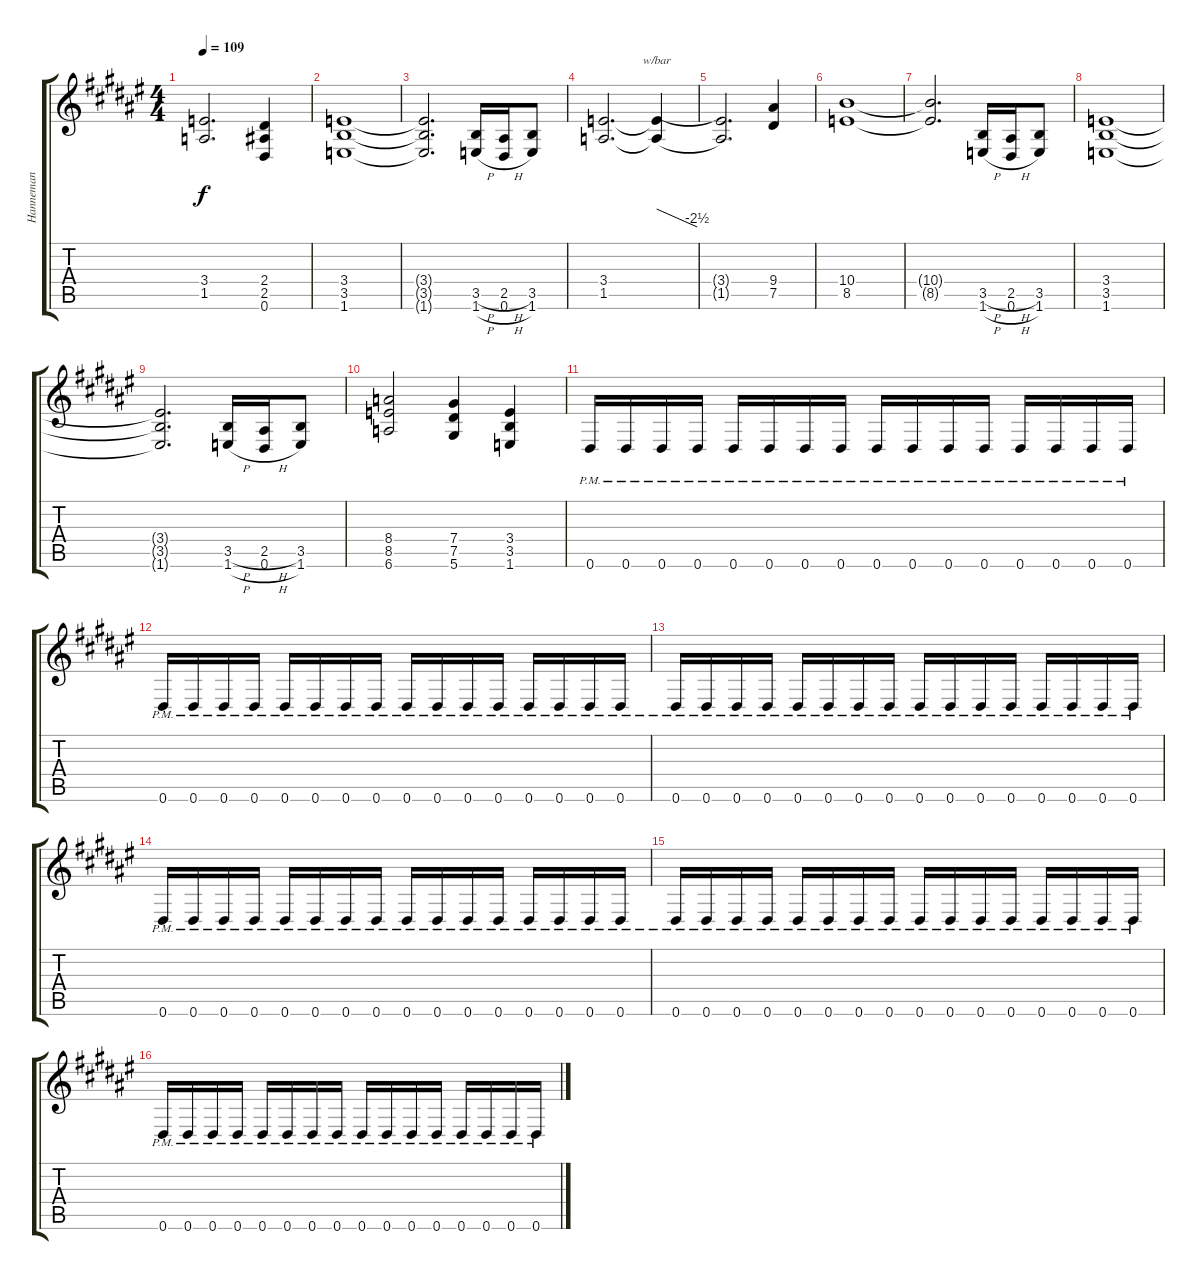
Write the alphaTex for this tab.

\track ("Hanneman" "Hanneman") {instrument distortionguitar}
\staff {score tabs}
\tuning (Eb4 Bb3 Gb3 Db3 Ab2 Eb2) {hide}
\ts (4 4)
\tempo 109
\clef g2
\ks f#
(3.4{t} 1.5{t}).2{d dy f} (2.4 2.5 0.6).4 |
(3.4 3.5 1.6).1 |
(3.4{t} 3.5{t} 1.6{t}).2{d} (3.5{h} 1.6{h}).16 (2.5{h} 0.6{h}).16 (3.5 1.6).8 |
(3.4 1.5).2{d} (3.4{t} 1.5{t}).4{tbe (dive default 0 0 60 -10)} |
(3.4{t} 1.5{t}).2{d} (9.4 7.5).4 |
(10.4 8.5).1 |
(10.4{t} 8.5{t}).2{d} (3.5{h} 1.6{h}).16 (2.5{h} 0.6{h}).16 (3.5 1.6).8 |
(3.4 3.5 1.6).1 |
(3.4{t} 3.5{t} 1.6{t}).2{d} (3.5{h} 1.6{h}).16 (2.5{h} 0.6{h}).16 (3.5 1.6).8 |
(8.4 8.5 6.6).2 (7.4 7.5 5.6).4 (3.4 3.5 1.6).4 |
0.6{pm}.16 0.6{pm}.16 0.6{pm}.16 0.6{pm}.16 0.6{pm}.16 0.6{pm}.16 0.6{pm}.16 0.6{pm}.16 0.6{pm}.16 0.6{pm}.16 0.6{pm}.16 0.6{pm}.16 0.6{pm}.16 0.6{pm}.16 0.6{pm}.16 0.6{pm}.16 |
0.6{pm}.16 0.6{pm}.16 0.6{pm}.16 0.6{pm}.16 0.6{pm}.16 0.6{pm}.16 0.6{pm}.16 0.6{pm}.16 0.6{pm}.16 0.6{pm}.16 0.6{pm}.16 0.6{pm}.16 0.6{pm}.16 0.6{pm}.16 0.6{pm}.16 0.6{pm}.16 |
0.6{pm}.16 0.6{pm}.16 0.6{pm}.16 0.6{pm}.16 0.6{pm}.16 0.6{pm}.16 0.6{pm}.16 0.6{pm}.16 0.6{pm}.16 0.6{pm}.16 0.6{pm}.16 0.6{pm}.16 0.6{pm}.16 0.6{pm}.16 0.6{pm}.16 0.6{pm}.16 |
0.6{pm}.16 0.6{pm}.16 0.6{pm}.16 0.6{pm}.16 0.6{pm}.16 0.6{pm}.16 0.6{pm}.16 0.6{pm}.16 0.6{pm}.16 0.6{pm}.16 0.6{pm}.16 0.6{pm}.16 0.6{pm}.16 0.6{pm}.16 0.6{pm}.16 0.6{pm}.16 |
0.6{pm}.16 0.6{pm}.16 0.6{pm}.16 0.6{pm}.16 0.6{pm}.16 0.6{pm}.16 0.6{pm}.16 0.6{pm}.16 0.6{pm}.16 0.6{pm}.16 0.6{pm}.16 0.6{pm}.16 0.6{pm}.16 0.6{pm}.16 0.6{pm}.16 0.6{pm}.16 |
0.6{pm}.16 0.6{pm}.16 0.6{pm}.16 0.6{pm}.16 0.6{pm}.16 0.6{pm}.16 0.6{pm}.16 0.6{pm}.16 0.6{pm}.16 0.6{pm}.16 0.6{pm}.16 0.6{pm}.16 0.6{pm}.16 0.6{pm}.16 0.6{pm}.16 0.6{pm}.16
